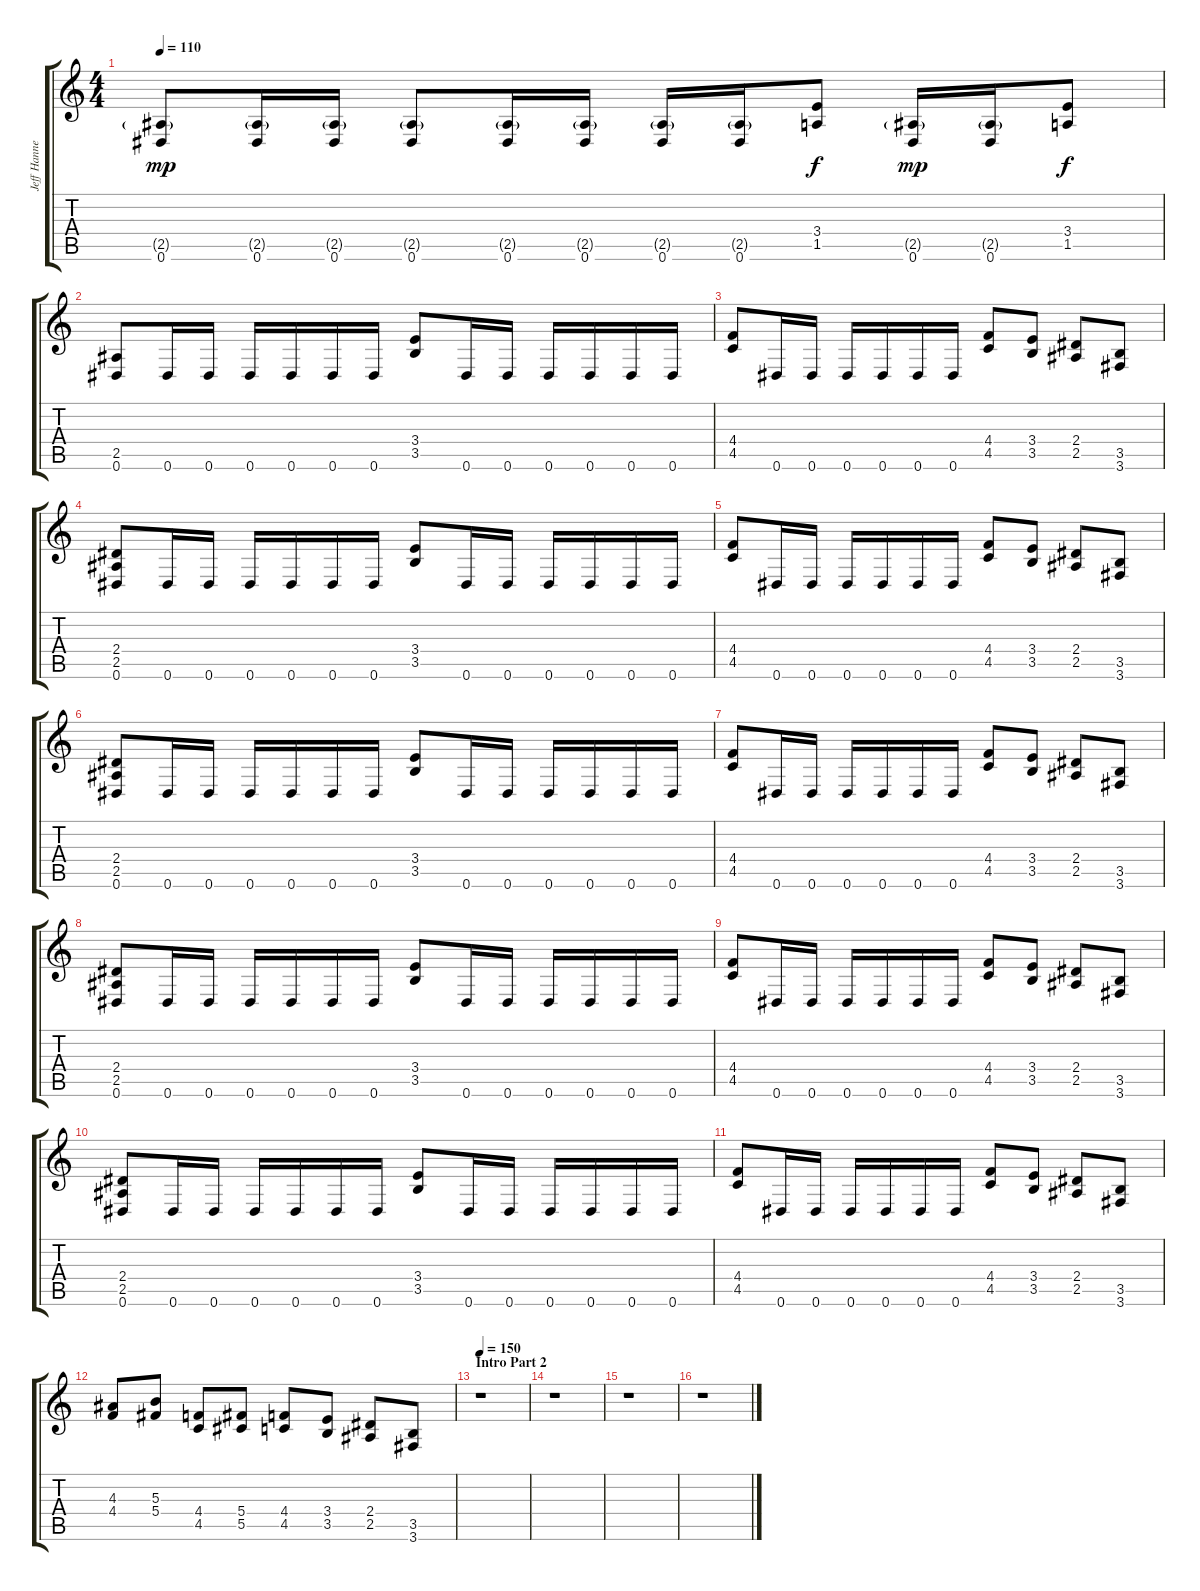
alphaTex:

\track ("Jeff Hanneman" "Jeff Hanne") {instrument distortionguitar}
\staff {score tabs}
\tuning (Eb4 Bb3 Gb3 Db3 Ab2 Eb2) {hide}
\ts (4 4)
\tempo 110
\clef g2
\ks c
(2.5{g} 0.6).8{dy mp} (2.5{g} 0.6).16 (2.5{g} 0.6).16 (2.5{g} 0.6).8 (2.5{g} 0.6).16 (2.5{g} 0.6).16 (2.5{g} 0.6).16 (2.5{g} 0.6).16 (3.4 1.5).8{dy f} (2.5{g} 0.6).16{dy mp} (2.5{g} 0.6).16 (3.4 1.5).8{dy f} |
(2.5 0.6).8 0.6.16 0.6.16 0.6.16 0.6.16 0.6.16 0.6.16 (3.4 3.5).8 0.6.16 0.6.16 0.6.16 0.6.16 0.6.16 0.6.16 |
(4.4 4.5).8 0.6.16 0.6.16 0.6.16 0.6.16 0.6.16 0.6.16 (4.4 4.5).8 (3.4 3.5).8 (2.4 2.5).8 (3.5 3.6).8 |
(2.4 2.5 0.6).8 0.6.16 0.6.16 0.6.16 0.6.16 0.6.16 0.6.16 (3.4 3.5).8 0.6.16 0.6.16 0.6.16 0.6.16 0.6.16 0.6.16 |
(4.4 4.5).8 0.6.16 0.6.16 0.6.16 0.6.16 0.6.16 0.6.16 (4.4 4.5).8 (3.4 3.5).8 (2.4 2.5).8 (3.5 3.6).8 |
(2.4 2.5 0.6).8 0.6.16 0.6.16 0.6.16 0.6.16 0.6.16 0.6.16 (3.4 3.5).8 0.6.16 0.6.16 0.6.16 0.6.16 0.6.16 0.6.16 |
(4.4 4.5).8 0.6.16 0.6.16 0.6.16 0.6.16 0.6.16 0.6.16 (4.4 4.5).8 (3.4 3.5).8 (2.4 2.5).8 (3.5 3.6).8 |
(2.4 2.5 0.6).8 0.6.16 0.6.16 0.6.16 0.6.16 0.6.16 0.6.16 (3.4 3.5).8 0.6.16 0.6.16 0.6.16 0.6.16 0.6.16 0.6.16 |
(4.4 4.5).8 0.6.16 0.6.16 0.6.16 0.6.16 0.6.16 0.6.16 (4.4 4.5).8 (3.4 3.5).8 (2.4 2.5).8 (3.5 3.6).8 |
(2.4 2.5 0.6).8 0.6.16 0.6.16 0.6.16 0.6.16 0.6.16 0.6.16 (3.4 3.5).8 0.6.16 0.6.16 0.6.16 0.6.16 0.6.16 0.6.16 |
(4.4 4.5).8 0.6.16 0.6.16 0.6.16 0.6.16 0.6.16 0.6.16 (4.4 4.5).8 (3.4 3.5).8 (2.4 2.5).8 (3.5 3.6).8 |
(4.3 4.4).8 (5.3 5.4).8 (4.4 4.5).8 (5.4 5.5).8 (4.4 4.5).8 (3.4 3.5).8 (2.4 2.5).8 (3.5 3.6).8 |
\section ("" "Intro Part 2")
\tempo 150
r.1 |
r.1 |
r.1 |
r.1
